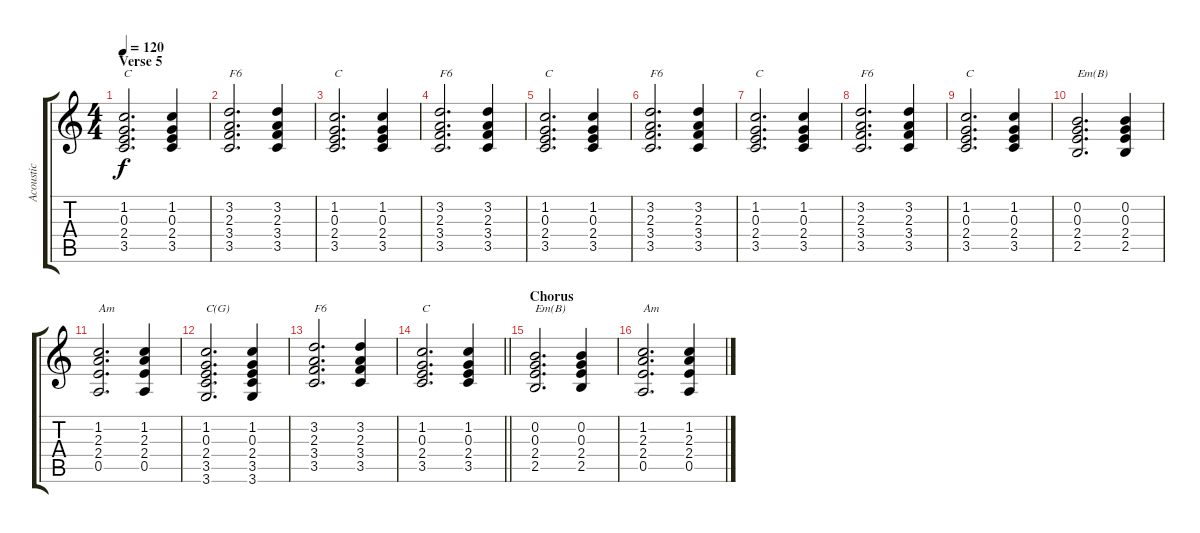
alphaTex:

\track ("Acoustic" "Acoustic") {instrument acousticguitarsteel}
\staff {score tabs}
\tuning (E4 B3 G3 D3 A2 E2) {hide}
\ts (4 4)
\section ("" "Verse 5")
\tempo 120
\clef g2
\ks c
(1.2 0.3 2.4 3.5).2{d txt "C" dy f} (1.2 0.3 2.4 3.5).4 |
(3.2 2.3 3.4 3.5).2{d txt "F6"} (3.2 2.3 3.4 3.5).4 |
(1.2 0.3 2.4 3.5).2{d txt "C"} (1.2 0.3 2.4 3.5).4 |
(3.2 2.3 3.4 3.5).2{d txt "F6"} (3.2 2.3 3.4 3.5).4 |
(1.2 0.3 2.4 3.5).2{d txt "C"} (1.2 0.3 2.4 3.5).4 |
(3.2 2.3 3.4 3.5).2{d txt "F6"} (3.2 2.3 3.4 3.5).4 |
(1.2 0.3 2.4 3.5).2{d txt "C"} (1.2 0.3 2.4 3.5).4 |
(3.2 2.3 3.4 3.5).2{d txt "F6"} (3.2 2.3 3.4 3.5).4 |
(1.2 0.3 2.4 3.5).2{d txt "C"} (1.2 0.3 2.4 3.5).4 |
(0.2 0.3 2.4 2.5).2{d txt "Em(B)"} (0.2 0.3 2.4 2.5).4 |
(1.2 2.3 2.4 0.5).2{d txt "Am"} (1.2 2.3 2.4 0.5).4 |
(1.2 0.3 2.4 3.5 3.6).2{d txt "C(G)"} (1.2 0.3 2.4 3.5 3.6).4 |
(3.2 2.3 3.4 3.5).2{d txt "F6"} (3.2 2.3 3.4 3.5).4 |
\barLineRight lightlight
(1.2 0.3 2.4 3.5).2{d txt "C"} (1.2 0.3 2.4 3.5).4 |
\section ("" "Chorus")
(0.2 0.3 2.4 2.5).2{d txt "Em(B)"} (0.2 0.3 2.4 2.5).4 |
(1.2 2.3 2.4 0.5).2{d txt "Am"} (1.2 2.3 2.4 0.5).4
